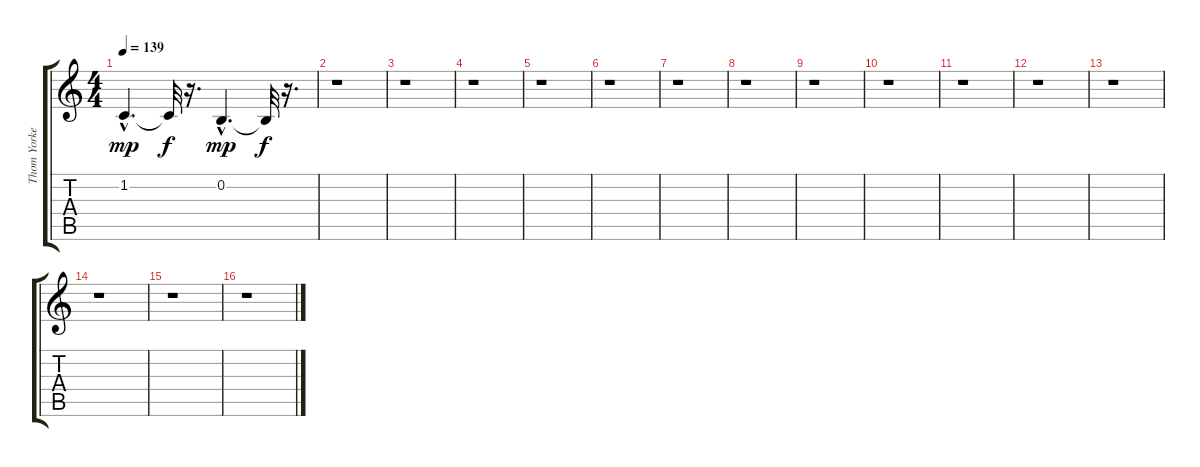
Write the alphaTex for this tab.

\track ("Thom Yorke - Background Voice" "Thom Yorke") {instrument englishhorn}
\staff {score tabs}
\tuning (E4 B3 G3 D3 A2 E2) {hide}
\ts (4 4)
\tempo 139
\clef g2
\ks c
1.2{hac}.4{d dy mp} 1.2{t}.32{dy f} r.16{d} 0.2{hac}.4{d dy mp} 0.2{t}.32{dy f} r.16{d} |
r.1 |
r.1 |
r.1 |
r.1 |
r.1 |
r.1 |
r.1 |
r.1 |
r.1 |
r.1 |
r.1 |
r.1 |
r.1 |
r.1 |
r.1
